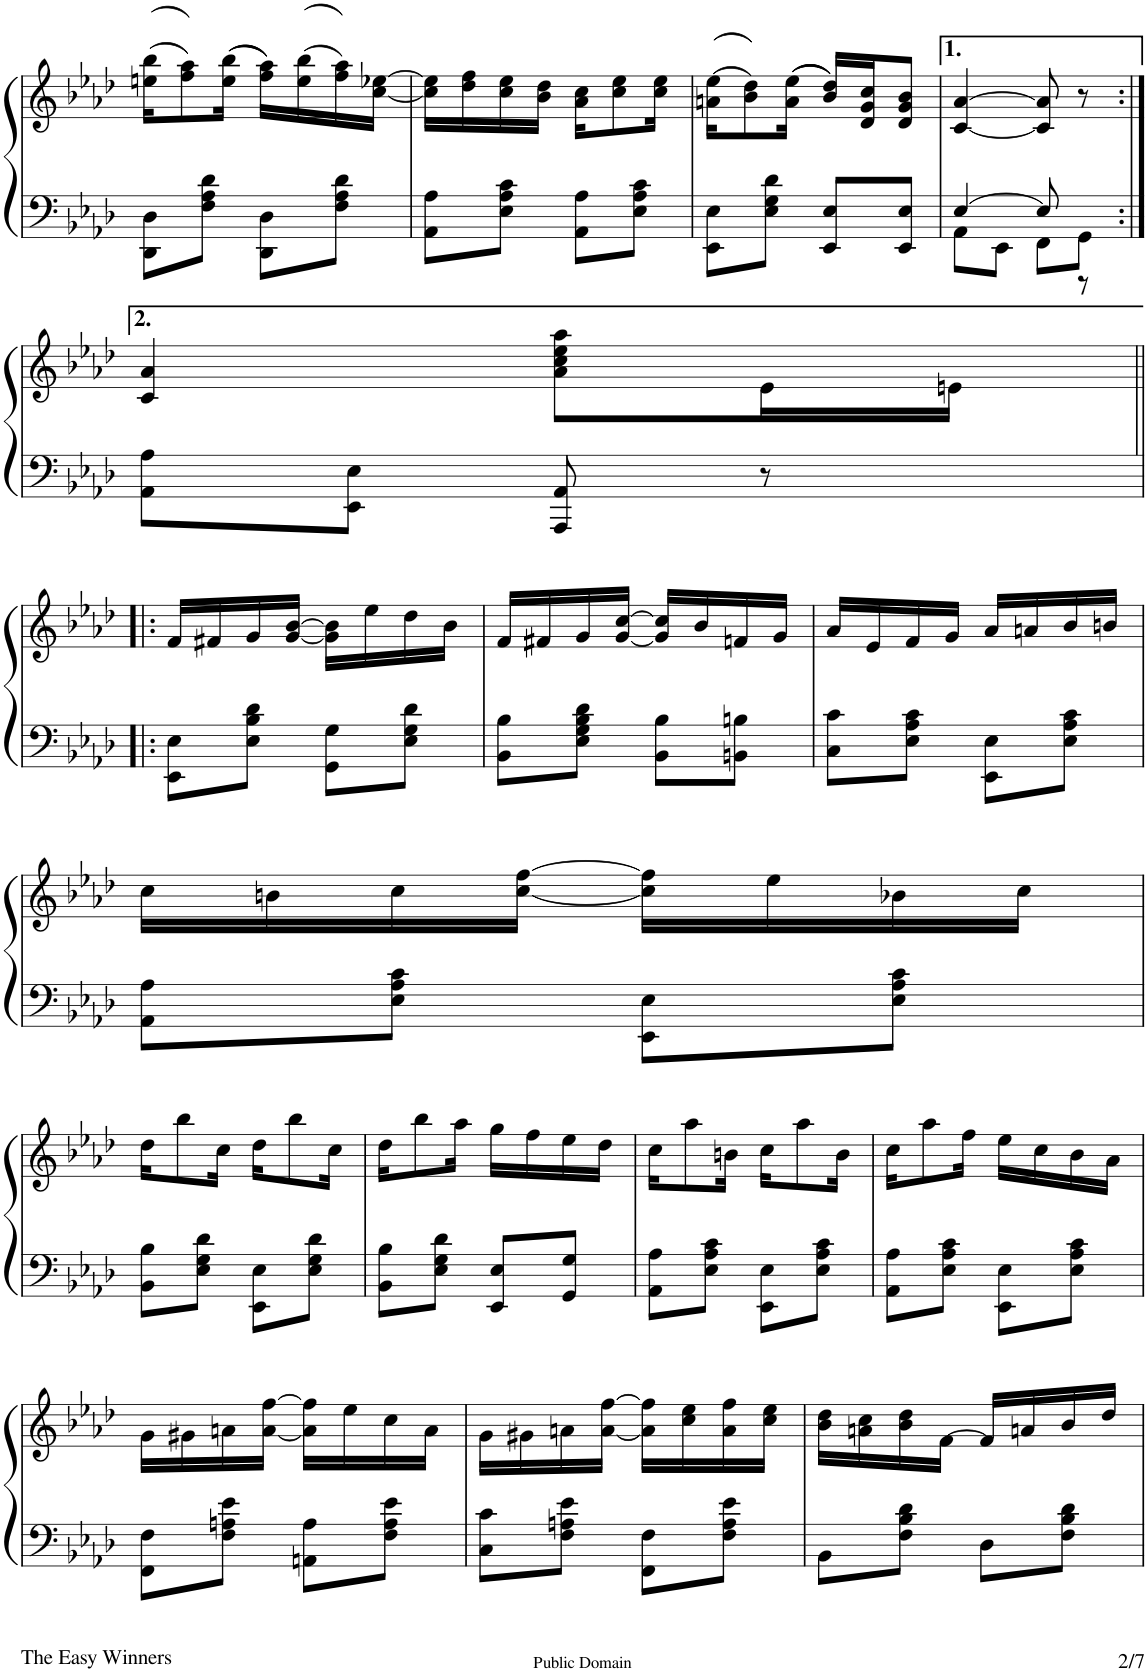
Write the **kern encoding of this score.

**kern	**kern
*part1	*part1
*staff2	*staff1
*I"Piano	*
*I'Pno	*
!!LO:PB:g=z
*clefF4	*clefG2
*k[b-e-a-d-]	*k[b-e-a-d-]
*M2/4	*M2/4
=17	=17
8DD-\ 8D-\L	((16een\ 16bb-\KL
.	8ff\ 8aa-\))
8F\ 8A-\ 8d-\J	.
.	((16ee\ 16bb-\Jk
8DD-\ 8D-\L	16ff\ 16aa-\LL))
.	((16ee\ 16bb-\
8F\ 8A-\ 8d-\J	16ff\ 16aa-\))
.	[16cc\ [16ee-X\JJ
=18	=18
8AA-\ 8A-\L	16cc\] 16ee-\]LL
.	16dd-\ 16ff\
8E-\ 8A-\ 8c\J	16cc\ 16ee-\
.	16b-\ 16dd-\JJ
8AA-\ 8A-\L	16a-\ 16cc\KL
.	8cc\ 8ee-\
8E-\ 8A-\ 8c\J	.
.	16cc\ 16ee-\Jk
=19	=19
8EE-\ 8E-\L	((16an\ 16ee-\KL
.	8b-\ 8dd-\))
8E-\ 8G\ 8d-\J	.
.	((16a\ 16ee-\Jk
8EE-/ 8E-/L	16b-/ 16dd-/LL))
.	16d-/ 16g/ 16cc/J
8EE-/ 8E-/J	8d-/ 8g/ 8b-/J
=20	=20
*^	*
8AA-\L	[4E-/	[4c/ [4a-/
8EE-\J	.	.
8FF\L	8E-/]	8c/] 8a-/]
8GG\J	8r	8r
*v	*v	*
!!LO:LB:g=z
=21:|!	=21:|!
8AA-\ 8A-\L	4c/ 4a-/
8EE-\ 8E-\J	.
8AAA-/ 8AA-/	8a-\ 8cc\ 8ee-\ 8aa-\L
8r	16e-\L
.	16en\JJ
!!LO:LB:g=z
=22!|:	=22!|:
8EE-\ 8E-\L	16f/LL
.	16f#X/
8E-\ 8B-\ 8d-\J	16g/
.	[16g/ [16b-/JJ
8GG\ 8G\L	16g\] 16b-\]LL
.	16ee-\
8E-\ 8G\ 8d-\J	16dd-\
.	16b-\JJ
=23	=23
8BB-\ 8B-\L	16f/LL
.	16f#X/
8E-\ 8G\ 8B-\ 8d-\J	16g/
.	[16g/ [16cc/JJ
8BB-\ 8B-\L	16g/] 16cc/]LL
.	16b-/
8BBn\ 8Bn\J	16fn/
.	16g/JJ
=24	=24
8C\ 8c\L	16a-/LL
.	16e-/
8E-\ 8A-\ 8c\J	16f/
.	16g/JJ
8EE-\ 8E-\L	16a-/LL
.	16an/
8E-\ 8A-\ 8c\J	16b-/
.	16bn/JJ
!!LO:LB:g=z
=25	=25
8AA-\ 8A-\L	16cc\LL
.	16bn\
8E-\ 8A-\ 8c\J	16cc\
.	[16cc\ [16ff\JJ
8EE-\ 8E-\L	16cc\] 16ff\]LL
.	16ee-\
8E-\ 8A-\ 8c\J	16b-X\
.	16cc\JJ
!!LO:LB:g=z
=26	=26
8BB-\ 8B-\L	16dd-\KL
.	8bb-\
8E-\ 8G\ 8d-\J	.
.	16cc\Jk
8EE-\ 8E-\L	16dd-\KL
.	8bb-\
8E-\ 8G\ 8d-\J	.
.	16cc\Jk
=27	=27
8BB-\ 8B-\L	16dd-\KL
.	8bb-\
8E-\ 8G\ 8d-\J	.
.	16aa-\Jk
8EE-/ 8E-/L	16gg\LL
.	16ff\
8GG/ 8G/J	16ee-\
.	16dd-\JJ
=28	=28
8AA-\ 8A-\L	16cc\KL
.	8aa-\
8E-\ 8A-\ 8c\J	.
.	16bn\Jk
8EE-\ 8E-\L	16cc\KL
.	8aa-\
8E-\ 8A-\ 8c\J	.
.	16b\Jk
=29	=29
8AA-\ 8A-\L	16cc\KL
.	8aa-\
8E-\ 8A-\ 8c\J	.
.	16ff\Jk
8EE-\ 8E-\L	16ee-\LL
.	16cc\
8E-\ 8A-\ 8c\J	16b-\
.	16a-\JJ
!!LO:LB:g=z
=30	=30
8FF\ 8F\L	16g\LL
.	16g#X\
8F\ 8An\ 8e-\J	16an\
.	[16a\ [16ff\JJ
8AAn\ 8A\L	16a\] 16ff\]LL
.	16ee-\
8F\ 8A\ 8e-\J	16cc\
.	16a\JJ
=31	=31
8C\ 8c\L	16g\LL
.	16g#X\
8F\ 8An\ 8e-\J	16an\
.	[16a\ [16ff\JJ
8FF\ 8F\L	16a\] 16ff\]LL
.	16cc\ 16ee-\
8F\ 8A\ 8e-\J	16a\ 16ff\
.	16cc\ 16ee-\JJ
=32	=32
8BB-\L	16b-\ 16dd-\LL
.	16an\ 16cc\
8F\ 8B-\ 8d-\J	16b-\ 16dd-\
.	[16f\JJ
8D-\L	16f/LL]
.	16an/
8F\ 8B-\ 8d-\J	16b-/
.	16dd-/JJ
=	=
*-	*-
